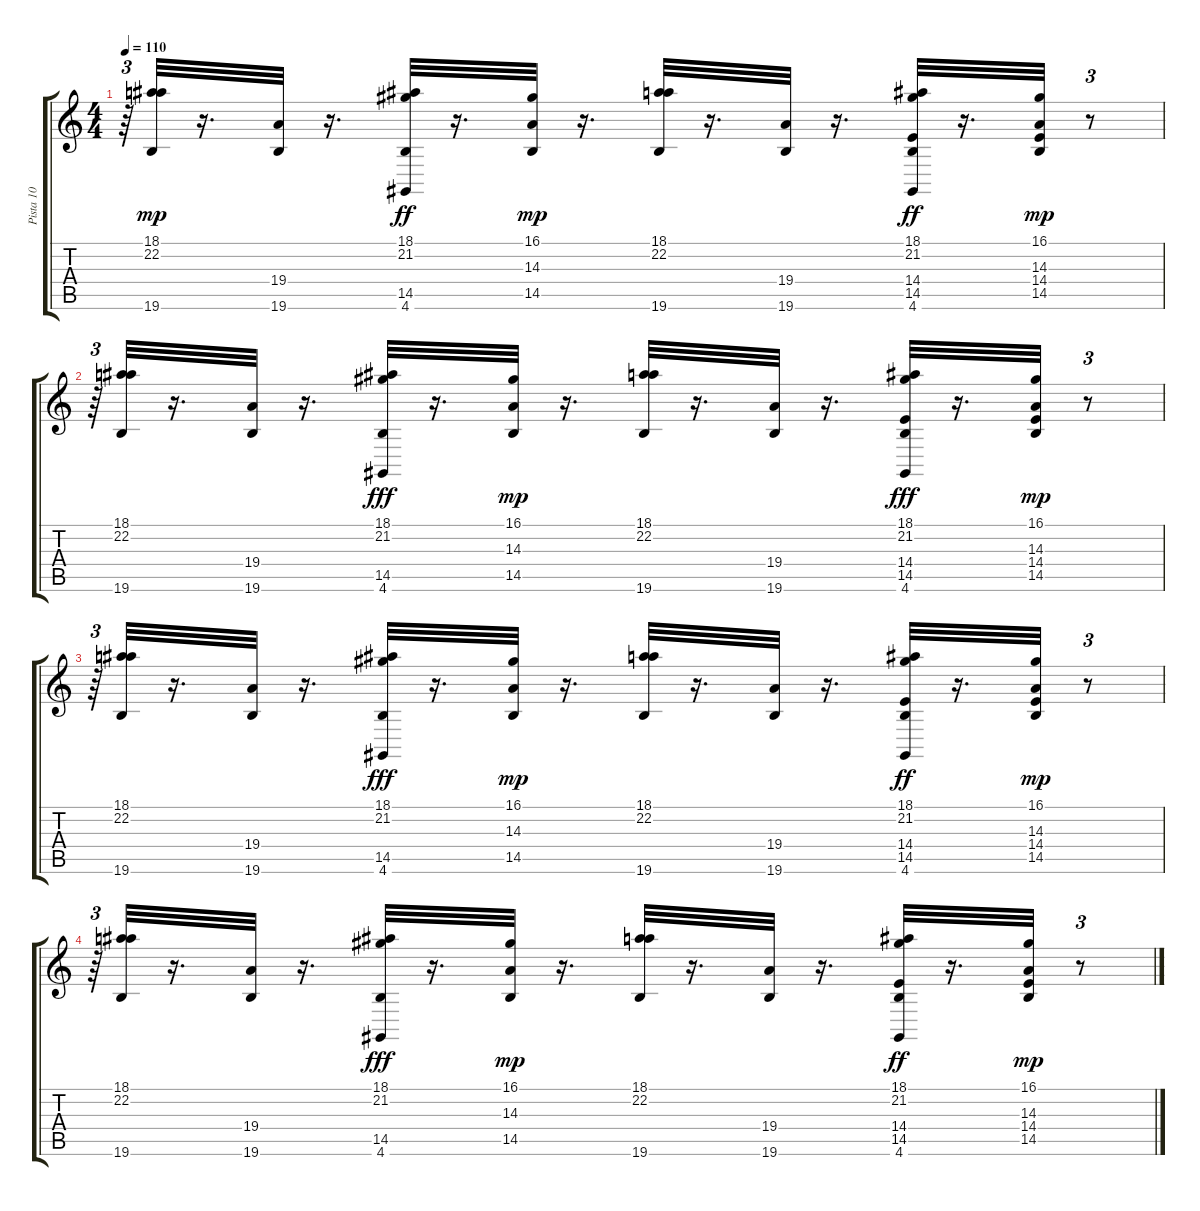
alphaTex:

\track ("Pista 10" "Pista 10") {instrument cello}
\staff {score tabs}
\tuning (E4 B3 G3 D3 A2 E2) {hide}
\ts (4 4)
\tempo 110
\clef g2
\ks c
r.64{tu (3 2) dy mp} (18.1 22.2 19.6).32 r.16{d} (19.4 19.6).32 r.16{d} (18.1 21.2 14.5 4.6).32{dy ff} r.16{d} (16.1 14.3 14.5).32{dy mp} r.16{d} (18.1 22.2 19.6).32 r.16{d} (19.4 19.6).32 r.16{d} (18.1 21.2 14.4 14.5 4.6).32{dy ff} r.16{d} (16.1 14.3 14.4 14.5).32{dy mp} r.8{tu (3 2)} |
r.64{tu (3 2)} (18.1 22.2 19.6).32 r.16{d} (19.4 19.6).32 r.16{d} (18.1 21.2 14.5 4.6).32{dy fff} r.16{d} (16.1 14.3 14.5).32{dy mp} r.16{d} (18.1 22.2 19.6).32 r.16{d} (19.4 19.6).32 r.16{d} (18.1 21.2 14.4 14.5 4.6).32{dy fff} r.16{d} (16.1 14.3 14.4 14.5).32{dy mp} r.8{tu (3 2)} |
r.64{tu (3 2)} (18.1 22.2 19.6).32 r.16{d} (19.4 19.6).32 r.16{d} (18.1 21.2 14.5 4.6).32{dy fff} r.16{d} (16.1 14.3 14.5).32{dy mp} r.16{d} (18.1 22.2 19.6).32 r.16{d} (19.4 19.6).32 r.16{d} (18.1 21.2 14.4 14.5 4.6).32{dy ff} r.16{d} (16.1 14.3 14.4 14.5).32{dy mp} r.8{tu (3 2)} |
r.64{tu (3 2)} (18.1 22.2 19.6).32 r.16{d} (19.4 19.6).32 r.16{d} (18.1 21.2 14.5 4.6).32{dy fff} r.16{d} (16.1 14.3 14.5).32{dy mp} r.16{d} (18.1 22.2 19.6).32 r.16{d} (19.4 19.6).32 r.16{d} (18.1 21.2 14.4 14.5 4.6).32{dy ff} r.16{d} (16.1 14.3 14.4 14.5).32{dy mp} r.8{tu (3 2)}
